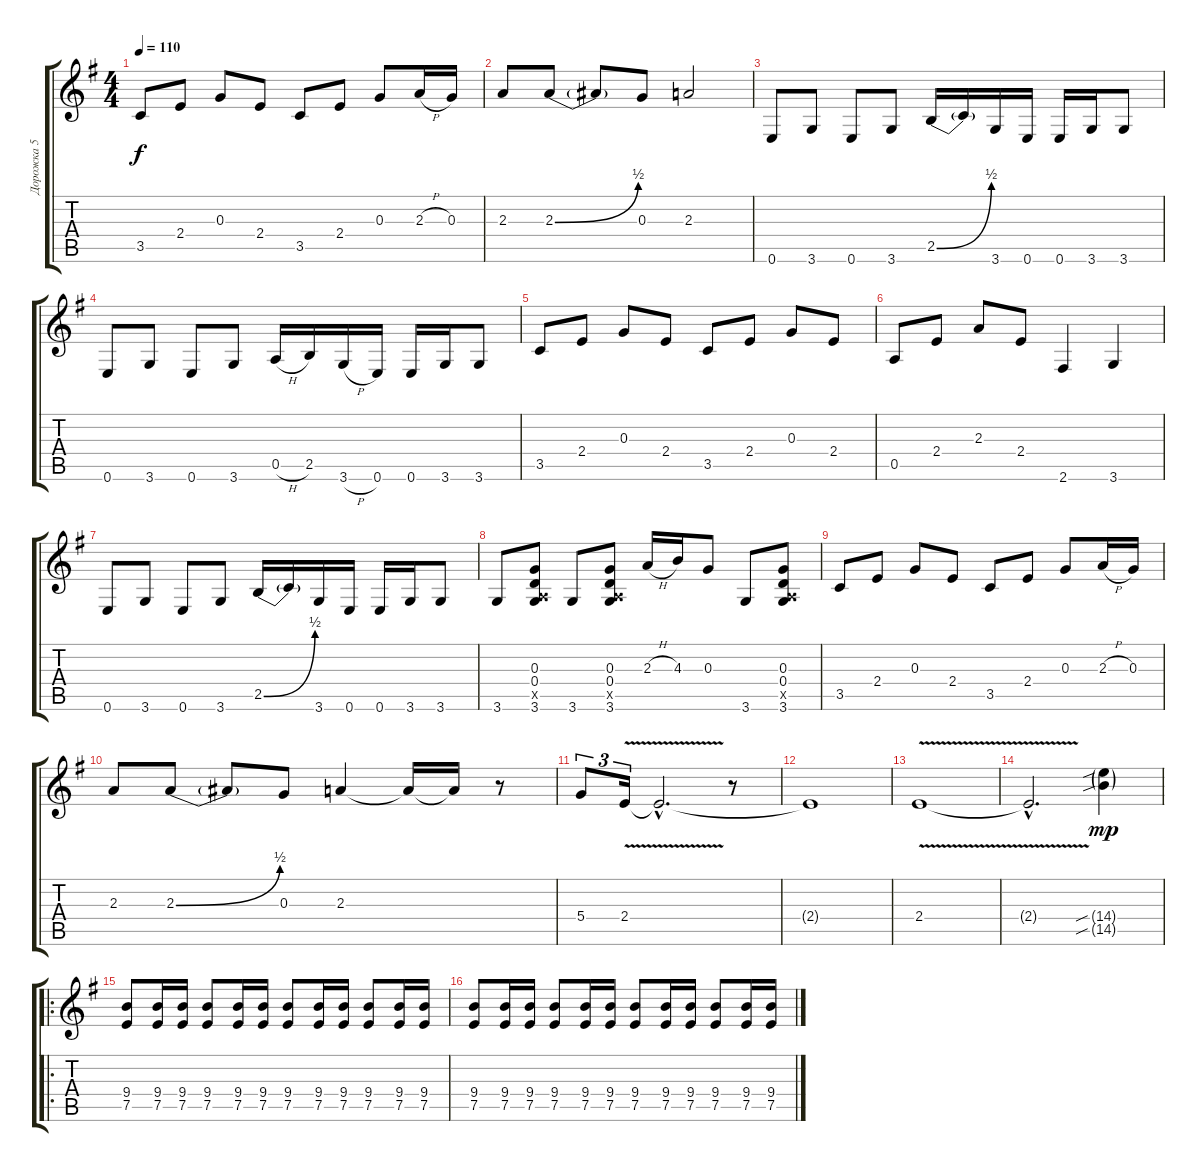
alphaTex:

\track ("Дорожка 5" "Дорожка 5") {instrument distortionguitar}
\staff {score tabs}
\tuning (E4 B3 G3 D3 A2 E2) {hide}
\ts (4 4)
\tempo 110
\clef g2
\ks eminor
3.5.8{dy f} 2.4.8 0.3.8 2.4.8 3.5.8 2.4.8 0.3.8 2.3{h}.16 0.3.16 |
2.3.8 2.3{be (bend 0 0 60 2)}.8 2.3{t}.8 0.3.8 2.3.2 |
0.6.8 3.6.8 0.6.8 3.6.8 2.5{be (bend 0 0 60 2)}.16 2.5{t}.16 3.6.16 0.6.16 0.6.16 3.6.16 3.6.8 |
0.6.8 3.6.8 0.6.8 3.6.8 0.5{h}.16 2.5.16 3.6{h}.16 0.6.16 0.6.16 3.6.16 3.6.8 |
3.5.8 2.4.8 0.3.8 2.4.8 3.5.8 2.4.8 0.3.8 2.4.8 |
0.5.8 2.4.8 2.3.8 2.4.8 2.6.4 3.6.4 |
0.6.8 3.6.8 0.6.8 3.6.8 2.5{be (bend 0 0 60 2)}.16 2.5{t}.16 3.6.16 0.6.16 0.6.16 3.6.16 3.6.8 |
3.6.8 (0.3 0.4 0.5{x} 3.6).8 3.6.8 (0.3 0.4 0.5{x} 3.6).8 2.3{h}.16 4.3.16 0.3.8 3.6.8 (0.3 0.4 0.5{x} 3.6).8 |
3.5.8 2.4.8 0.3.8 2.4.8 3.5.8 2.4.8 0.3.8 2.3{h}.16 0.3.16 |
2.3.8 2.3{be (bend 0 0 60 2)}.8 2.3{t}.8 0.3.8 2.3.4 2.3{t}.16 2.3{t}.16 r.8 |
5.4.8{tu (3 2)} 2.4{v}.16{tu (3 2)} 2.4{hac t}.2{d} r.8 |
2.4{t}.1 |
2.4{v}.1 |
2.4{hac t}.2{d} (14.4{sib g} 14.5{sib g}).4{dy mp} |
\ro
(9.4 7.5).8 (9.4 7.5).16 (9.4 7.5).16 (9.4 7.5).8 (9.4 7.5).16 (9.4 7.5).16 (9.4 7.5).8 (9.4 7.5).16 (9.4 7.5).16 (9.4 7.5).8 (9.4 7.5).16 (9.4 7.5).16 |
(9.4 7.5).8 (9.4 7.5).16 (9.4 7.5).16 (9.4 7.5).8 (9.4 7.5).16 (9.4 7.5).16 (9.4 7.5).8 (9.4 7.5).16 (9.4 7.5).16 (9.4 7.5).8 (9.4 7.5).16 (9.4 7.5).16
